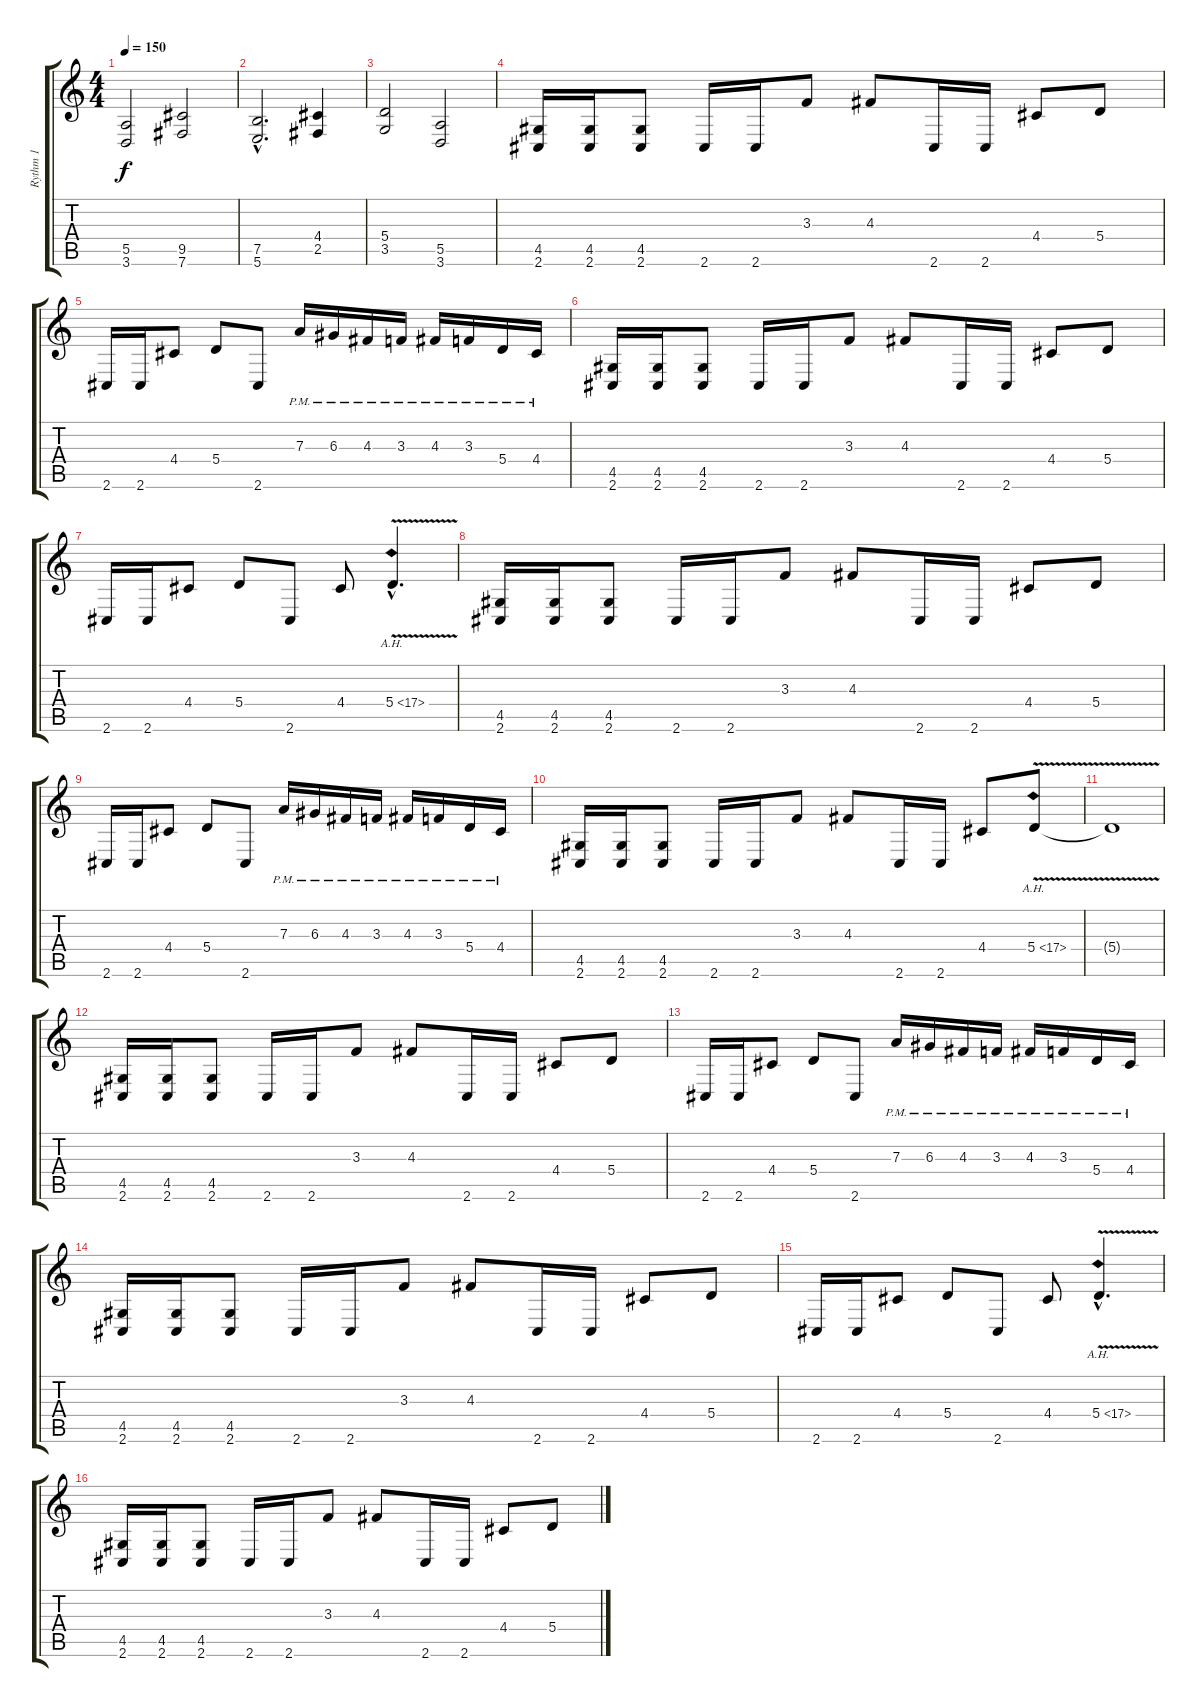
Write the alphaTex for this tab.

\track ("Rythm 1" "Rythm 1") {instrument distortionguitar}
\staff {score tabs}
\tuning (B3 Gb3 D3 A2 E2 B1) {hide}
\ts (4 4)
\tempo 150
\clef g2
\ks c
(5.5 3.6).2{dy f} (9.5 7.6).2 |
(7.5{hac} 5.6{hac}).2{d} (4.4 2.5).4 |
(5.4 3.5).2 (5.5 3.6).2 |
(4.5 2.6).16 (4.5 2.6).16 (4.5 2.6).8 2.6.16 2.6.16 3.3.8 4.3.8 2.6.16 2.6.16 4.4.8 5.4.8 |
2.6.16 2.6.16 4.4.8 5.4.8 2.6.8 7.3{pm}.16 6.3{pm}.16 4.3{pm}.16 3.3{pm}.16 4.3{pm}.16 3.3{pm}.16 5.4{pm}.16 4.4{pm}.16 |
(4.5 2.6).16 (4.5 2.6).16 (4.5 2.6).8 2.6.16 2.6.16 3.3.8 4.3.8 2.6.16 2.6.16 4.4.8 5.4.8 |
2.6.16 2.6.16 4.4.8 5.4.8 2.6.8 4.4.8 5.4{ah 12 v hac}.4{d} |
(4.5 2.6).16 (4.5 2.6).16 (4.5 2.6).8 2.6.16 2.6.16 3.3.8 4.3.8 2.6.16 2.6.16 4.4.8 5.4.8 |
2.6.16 2.6.16 4.4.8 5.4.8 2.6.8 7.3{pm}.16 6.3{pm}.16 4.3{pm}.16 3.3{pm}.16 4.3{pm}.16 3.3{pm}.16 5.4{pm}.16 4.4{pm}.16 |
(4.5 2.6).16 (4.5 2.6).16 (4.5 2.6).8 2.6.16 2.6.16 3.3.8 4.3.8 2.6.16 2.6.16 4.4.8 5.4{ah 12 v}.8 |
5.4{t}.1 |
(4.5 2.6).16 (4.5 2.6).16 (4.5 2.6).8 2.6.16 2.6.16 3.3.8 4.3.8 2.6.16 2.6.16 4.4.8 5.4.8 |
2.6.16 2.6.16 4.4.8 5.4.8 2.6.8 7.3{pm}.16 6.3{pm}.16 4.3{pm}.16 3.3{pm}.16 4.3{pm}.16 3.3{pm}.16 5.4{pm}.16 4.4{pm}.16 |
(4.5 2.6).16 (4.5 2.6).16 (4.5 2.6).8 2.6.16 2.6.16 3.3.8 4.3.8 2.6.16 2.6.16 4.4.8 5.4.8 |
2.6.16 2.6.16 4.4.8 5.4.8 2.6.8 4.4.8 5.4{ah 12 v hac}.4{d} |
(4.5 2.6).16 (4.5 2.6).16 (4.5 2.6).8 2.6.16 2.6.16 3.3.8 4.3.8 2.6.16 2.6.16 4.4.8 5.4.8
